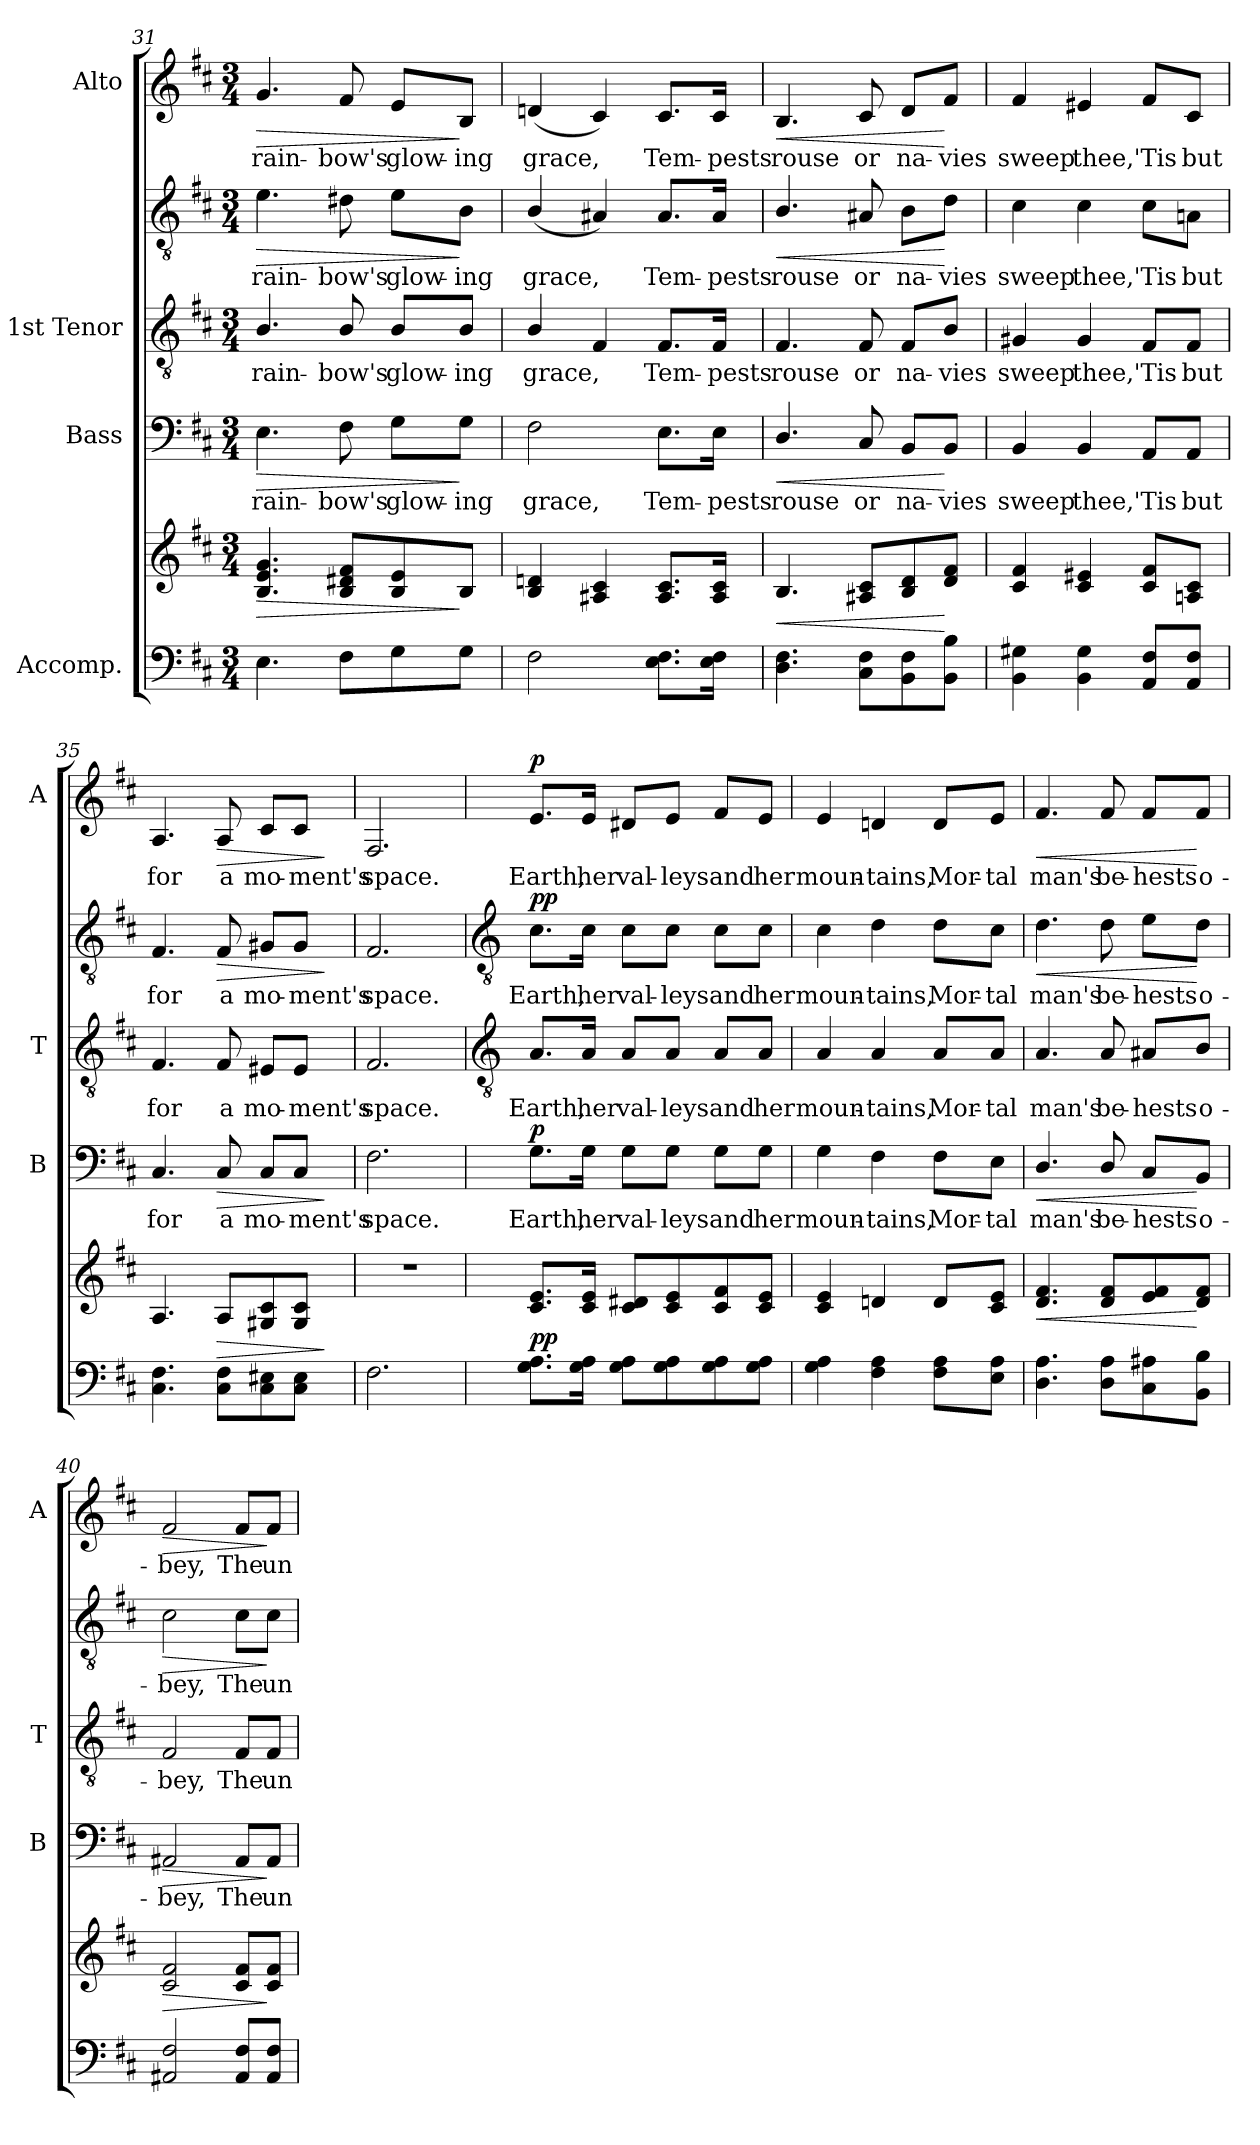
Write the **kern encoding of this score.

**kern	**kern	**dynam	**kern	**text	**dynam	**kern	**text	**kern	**text	**dynam	**kern	**text	**dynam
*part4	*part4	*part4	*part3	*part3	*part3	*part2	*part2	*part2	*part2	*part2	*part1	*part1	*part1
*staff6	*staff5	*staff5/6	*staff4	*staff4	*staff4	*staff3	*staff3	*staff2	*staff2	*staff2/3	*staff1	*staff1	*staff1
*I"Accomp.	*	*	*I"Bass	*	*	*I"1st Tenor	*	*	*	*	*I"Alto	*	*
*	*	*	*I'B	*	*	*I'T	*	*	*	*	*I'A	*	*
!!LO:LB:g=z
*clefF4	*clefG2	*	*clefF4	*	*	*clefGv2	*	*clefGv2	*	*	*clefG2	*	*
*k[f#c#]	*k[f#c#]	*	*k[f#c#]	*	*	*k[f#c#]	*	*k[f#c#]	*	*	*k[f#c#]	*	*
*D:	*D:	*	*D:	*	*	*D:	*	*D:	*	*	*D:	*	*
*M3/4	*M3/4	*	*M3/4	*	*	*M3/4	*	*M3/4	*	*	*M3/4	*	*
=31	=31	=31	=31	=31	=31	=31	=31	=31	=31	=31	=31	=31	=31
!	!	!LO:HP:b	!	!LO:LY:b	!LO:HP:b	!	!LO:LY:b	!	!LO:LY:b	!LO:HP:b	!	!LO:LY:b	!LO:HP:b
4.E\	4.B 4.e 4.g	>	4.E	rain-	>	4.B/	rain-	4.e	rain-	>	4.g	rain-	>
!	!	!	!	!LO:LY:b	!	!	!LO:LY:b	!	!LO:LY:b	!	!	!LO:LY:b	!
8F#\L	8B 8d#X 8f#L	.	8F#	-bow's	.	8B/	-bow's	8d#X	-bow's	.	8f#	-bow's	.
!	!	!	!	!LO:LY:b	!	!	!LO:LY:b	!	!LO:LY:b	!	!	!LO:LY:b	!
8G\	8B 8e	.	8G\L	glow-	.	8B/L	glow-	8e\L	glow-	.	8e/L	glow-	.
!	!	!	!	!LO:LY:b	!	!	!LO:LY:b	!	!LO:LY:b	!	!	!LO:LY:b	!
8G\J	8BJ	]	8G\J	-ing	]	8B/J	-ing	8B\J	-ing	]	8B/J	-ing	]
=32	=32	=32	=32	=32	=32	=32	=32	=32	=32	=32	=32	=32	=32
!	!	!	!	!LO:LY:b	!	!	!LO:LY:b	!	!LO:LY:b	!	!	!LO:LY:b	!
2F#\	4B 4dn	.	2F#	grace,	.	4B/	grace,	(<4B/	grace,	.	(<4dn	grace,	.
.	4A#X 4c#	.	.	.	.	4F#	.	4A#X)	.	.	4c#)	.	.
!	!	!	!	!LO:LY:b	!	!	!LO:LY:b	!	!LO:LY:b	!	!	!LO:LY:b	!
8.E\ 8.F#\L	8.A# 8.c#L	.	8.E\L	Tem-	.	8.F#/L	Tem-	8.A#/L	Tem-	.	8.c#/L	Tem-	.
!	!	!	!	!LO:LY:b	!	!	!LO:LY:b	!	!LO:LY:b	!	!	!LO:LY:b	!
16E\ 16F#\J	16A# 16c#J	.	16E\Jk	-pests	.	16F#/Jk	-pests	16A#/Jk	-pests	.	16c#/Jk	-pests	.
=33	=33	=33	=33	=33	=33	=33	=33	=33	=33	=33	=33	=33	=33
!	!	!LO:HP:b	!	!LO:LY:b	!LO:HP:b	!	!LO:LY:b	!	!LO:LY:b	!LO:HP:b	!	!LO:LY:b	!LO:HP:b
4.D\ 4.F#\	4.B	<	4.D/	rouse	<	4.F#	rouse	4.B/	rouse	<	4.B	rouse	<
!	!	!	!	!LO:LY:b	!	!	!LO:LY:b	!	!LO:LY:b	!	!	!LO:LY:b	!
8C#\ 8F#\L	8A#X 8c#L	.	8C#	or	.	8F#	or	8A#X	or	.	8c#	or	.
!	!	!	!	!LO:LY:b	!	!	!LO:LY:b	!	!LO:LY:b	!	!	!LO:LY:b	!
8BB\ 8F#\	8B 8d	.	8BB/L	na-	.	8F#/L	na-	8B\L	na-	.	8d/L	na-	.
!	!	!	!	!LO:LY:b	!	!	!LO:LY:b	!	!LO:LY:b	!	!	!LO:LY:b	!
8BB\ 8B\J	8d 8f#J	[	8BB/J	-vies	[	8B/J	-vies	8d\J	-vies	[	8f#/J	-vies	[
=34	=34	=34	=34	=34	=34	=34	=34	=34	=34	=34	=34	=34	=34
!	!	!	!	!LO:LY:b	!	!	!LO:LY:b	!	!LO:LY:b	!	!	!LO:LY:b	!
4BB\ 4G#X\	4c# 4f#	.	4BB	sweep	.	4G#X	sweep	4c#	sweep	.	4f#	sweep	.
!	!	!	!	!LO:LY:b	!	!	!LO:LY:b	!	!LO:LY:b	!	!	!LO:LY:b	!
4BB\ 4G#\	4c# 4e#X	.	4BB	thee,	.	4G#	thee,	4c#	thee,	.	4e#X	thee,	.
!	!	!	!	!LO:LY:b	!	!	!LO:LY:b	!	!LO:LY:b	!	!	!LO:LY:b	!
8AA 8F#L	8c# 8f#L	.	8AA/L	'Tis	.	8F#/L	'Tis	8c#\L	'Tis	.	8f#/L	'Tis	.
!	!	!	!	!LO:LY:b	!	!	!LO:LY:b	!	!LO:LY:b	!	!	!LO:LY:b	!
8AA 8F#J	8An 8c#J	.	8AA/J	but	.	8F#/J	but	8An\J	but	.	8c#/J	but	.
=35	=35	=35	=35	=35	=35	=35	=35	=35	=35	=35	=35	=35	=35
!	!	!	!	!LO:LY:b	!	!	!LO:LY:b	!	!LO:LY:b	!	!	!LO:LY:b	!
4.C#\ 4.F#\	4.A	.	4.C#	for	.	4.F#	for	4.F#	for	.	4.A	for	.
!	!	!LO:HP:b	!	!LO:LY:b	!LO:HP:b	!	!LO:LY:b	!	!LO:LY:b	!LO:HP:b	!	!LO:LY:b	!LO:HP:b
8C#\ 8F#\L	8AL	>	8C#	a	>	8F#	a	8F#	a	>	8A	a	>
!	!	!	!	!LO:LY:b	!	!	!LO:LY:b	!	!LO:LY:b	!	!	!LO:LY:b	!
8C#\ 8E#X\	8G#X 8c#	.	8C#/L	mo-	.	8E#X/L	mo-	8G#X/L	mo-	.	8c#/L	mo-	.
!	!	!	!	!LO:LY:b	!	!	!LO:LY:b	!	!LO:LY:b	!	!	!LO:LY:b	!
8C#\ 8E#\J	8G# 8c#J	.	8C#/J	-ment's	.	8E#/J	-ment's	8G#/J	-ment's	.	8c#/J	-ment's	.
.	.	]	.	.	]	.	.	.	.	]	.	.	]
=36	=36	=36	=36	=36	=36	=36	=36	=36	=36	=36	=36	=36	=36
!	!LO:N:vis=1	!	!	!LO:LY:b	!	!	!LO:LY:b	!	!LO:LY:b	!	!	!LO:LY:b	!
2.F#	2.r	.	2.F#	space.	.	2.F#	space.	2.F#	space.	.	2.F#	space.	.
!!LO:LB:g=z
=37	=37	=37	=37	=37	=37	=37	=37	=37	=37	=37	=37	=37	=37
*	*	*	*	*	*	*clefGv2	*	*clefGv2	*	*	*	*	*
!	!	!LO:DY:a=2	!	!LO:LY:b	!	!	!LO:LY:b	!	!LO:LY:b	!	!	!LO:LY:b	!
!	!	!LO:DY:n=1:b	!	!	!LO:DY:b	!	!	!	!	!LO:DY:b=2	!	!	!
!	!	!	!	!	!	!	!	!	!	!LO:DY:n=1:b	!	!	!LO:DY:b
8.G\ 8.A\L	8.c# 8.eL	p p	8.G\L	Earth,	p	8.A/L	Earth,	8.c#\L	Earth,	p p	8.e/L	Earth,	p
!	!	!	!	!LO:LY:b	!	!	!LO:LY:b	!	!LO:LY:b	!	!	!LO:LY:b	!
16G\ 16A\J	16c# 16eJ	.	16G\Jk	her	.	16A/Jk	her	16c#\Jk	her	.	16e/Jk	her	.
!	!	!	!	!LO:LY:b	!	!	!LO:LY:b	!	!LO:LY:b	!	!	!LO:LY:b	!
8G\ 8A\L	8c# 8d#XL	.	8G\L	val-	.	8A/L	val-	8c#\L	val-	.	8d#X/L	val-	.
!	!	!	!	!LO:LY:b	!	!	!LO:LY:b	!	!LO:LY:b	!	!	!LO:LY:b	!
8G\ 8A\	8c# 8e	.	8G\J	-leys	.	8A/J	-leys	8c#\J	-leys	.	8e/J	-leys	.
!	!	!	!	!LO:LY:b	!	!	!LO:LY:b	!	!LO:LY:b	!	!	!LO:LY:b	!
8G\ 8A\	8c# 8f#	.	8G\L	and	.	8A/L	and	8c#\L	and	.	8f#/L	and	.
!	!	!	!	!LO:LY:b	!	!	!LO:LY:b	!	!LO:LY:b	!	!	!LO:LY:b	!
8G\ 8A\J	8c# 8eJ	.	8G\J	her	.	8A/J	her	8c#\J	her	.	8e/J	her	.
=38	=38	=38	=38	=38	=38	=38	=38	=38	=38	=38	=38	=38	=38
!	!	!	!	!LO:LY:b	!	!	!LO:LY:b	!	!LO:LY:b	!	!	!LO:LY:b	!
4G 4A	4c# 4e	.	4G	moun-	.	4A	moun-	4c#	moun-	.	4e	moun-	.
!	!	!	!	!LO:LY:b	!	!	!LO:LY:b	!	!LO:LY:b	!	!	!LO:LY:b	!
4F# 4A	4dn	.	4F#	-tains,	.	4A	-tains,	4d	-tains,	.	4dn	-tains,	.
!	!	!	!	!LO:LY:b	!	!	!LO:LY:b	!	!LO:LY:b	!	!	!LO:LY:b	!
8F# 8AL	8dL	.	8F#\L	Mor-	.	8A/L	Mor-	8d\L	Mor-	.	8d/L	Mor-	.
!	!	!	!	!LO:LY:b	!	!	!LO:LY:b	!	!LO:LY:b	!	!	!LO:LY:b	!
8E 8AJ	8c# 8eJ	.	8E\J	-tal	.	8A/J	-tal	8c#\J	-tal	.	8e/J	-tal	.
=39	=39	=39	=39	=39	=39	=39	=39	=39	=39	=39	=39	=39	=39
!	!	!LO:HP:b	!	!LO:LY:b	!LO:HP:b	!	!LO:LY:b	!	!LO:LY:b	!LO:HP:b	!	!LO:LY:b	!LO:HP:b
4.D 4.A	4.d 4.f#	<	4.D/	man's	<	4.A	-man's	4.d	man's	<	4.f#	man's	<
!	!	!	!	!LO:LY:b	!	!	!LO:LY:b	!	!LO:LY:b	!	!	!LO:LY:b	!
8D 8AL	8d 8f#L	.	8D/	be-	.	8A	be-	8d	be-	.	8f#	be-	.
!	!	!	!	!LO:LY:b	!	!	!LO:LY:b	!	!LO:LY:b	!	!	!LO:LY:b	!
8C# 8A#X	8e 8f#	.	8C#/L	-hests	.	8A#X/L	-hests	8e\L	-hests	.	8f#/L	-hests	.
!	!	!	!	!LO:LY:b	!	!	!LO:LY:b	!	!LO:LY:b	!	!	!LO:LY:b	!
8BB 8BJ	8d 8f#J	[	8BB/J	o-	[	8B/J	o-	8d\J	o-	[	8f#/J	o-	[
=40	=40	=40	=40	=40	=40	=40	=40	=40	=40	=40	=40	=40	=40
!	!	!LO:HP:b	!	!LO:LY:b	!LO:HP:b	!	!LO:LY:b	!	!LO:LY:b	!LO:HP:b	!	!LO:LY:b	!LO:HP:b
2AA#X 2F#	2c# 2f#	>	2AA#X	-bey,	>	2F#	-bey,	2c#	-bey,	>	2f#	-bey,	>
!	!	!	!	!LO:LY:b	!	!	!LO:LY:b	!	!LO:LY:b	!	!	!LO:LY:b	!
8AA# 8F#L	8c# 8f#L	.	8AA#/L	The	.	8F#/L	The	8c#\L	The	.	8f#/L	The	.
!	!	!	!	!LO:LY:b	!	!	!LO:LY:b	!	!LO:LY:b	!	!	!LO:LY:b	!
8AA# 8F#J	8c# 8f#J	]	8AA#/J	un-	]	8F#/J	un-	8c#\J	un-	]	8f#/J	un-	]
=	=	=	=	=	=	=	=	=	=	=	=	=	=
*-	*-	*-	*-	*-	*-	*-	*-	*-	*-	*-	*-	*-	*-
